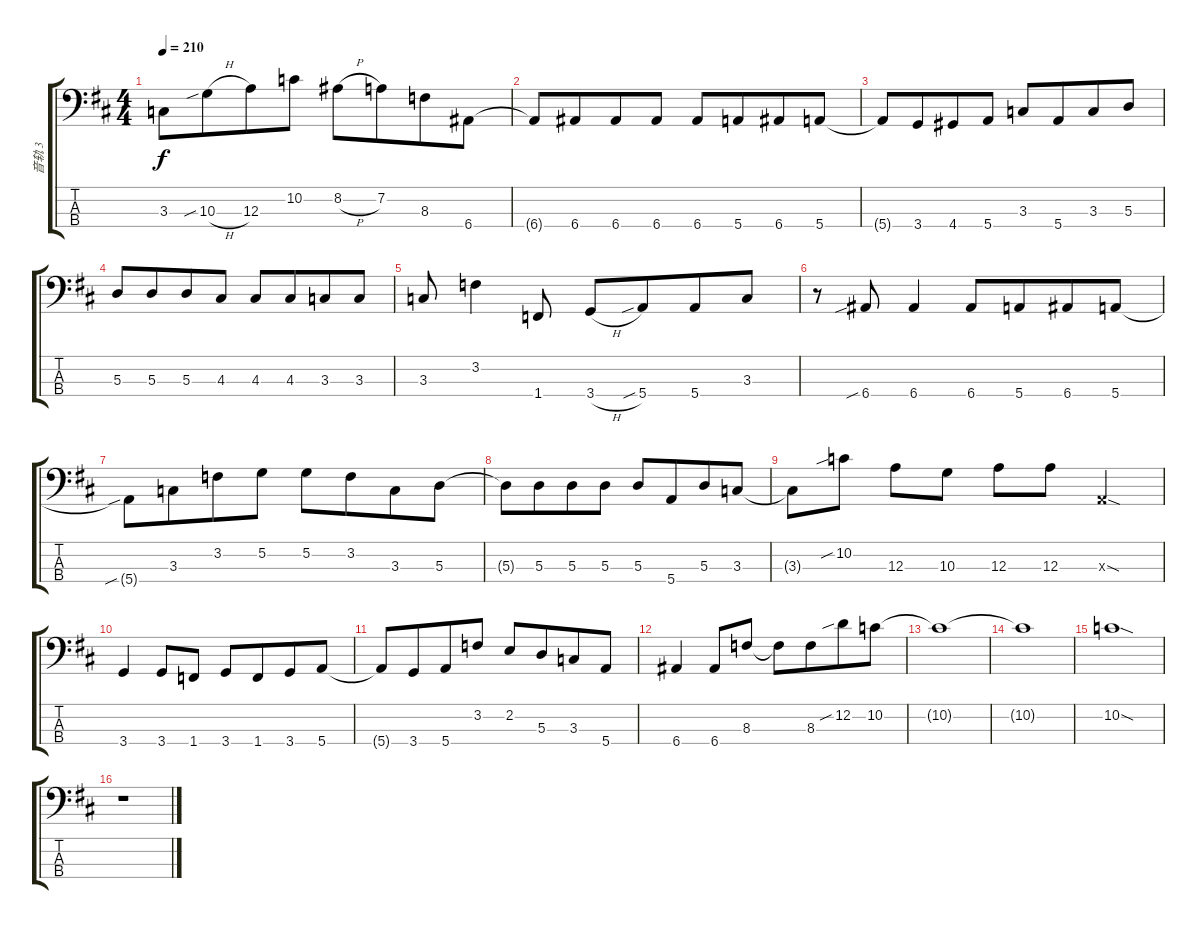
\track ("音轨 3" "音轨 3") {instrument electricbassfinger}
\staff {score tabs}
\tuning (G2 D2 A1 E1) {hide}
\ts (4 4)
\tempo 210
\clef f4
\ks d
3.3{t}.8{dy f} 10.3{sib h}.8{beam merge} 12.3.8 10.2.8 8.2{h}.8 7.2.8{beam merge} 8.3.8 6.4.8 |
6.4{t}.8 6.4.8{beam merge} 6.4.8 6.4.8 6.4.8 5.4.8{beam merge} 6.4.8 5.4.8 |
5.4{t}.8 3.4.8{beam merge} 4.4.8 5.4.8 3.3.8 5.4.8{beam merge} 3.3.8 5.3.8 |
5.3.8 5.3.8{beam merge} 5.3.8 4.3.8 4.3.8 4.3.8{beam merge} 3.3.8 3.3.8 |
3.3.8 3.2.4 1.4.8 3.4{h}.8 5.4{sib}.8{beam merge} 5.4.8 3.3.8 |
r.8 6.4{sib}.8 6.4.4 6.4.8 5.4.8{beam merge} 6.4.8 5.4.8 |
5.4{sib t}.8 3.3.8{beam merge} 3.2.8 5.2.8 5.2.8 3.2.8{beam merge} 3.3.8 5.3.8 |
5.3{t}.8 5.3.8{beam merge} 5.3.8 5.3.8 5.3.8 5.4.8{beam merge} 5.3.8 3.3.8 |
3.3{t}.8 10.2{sib}.8 12.3.8 10.3.8 12.3.8 12.3.8 0.3{sod x}.4 |
3.4.4 3.4.8 1.4.8 3.4.8 1.4.8{beam merge} 3.4.8 5.4.8 |
5.4{t}.8 3.4.8{beam merge} 5.4.8 3.2.8 2.2.8 5.3.8{beam merge} 3.3.8 5.4.8 |
6.4.4 6.4.8 8.3.8 8.3{t}.8 8.3.8{beam merge} 12.2{sib}.8 10.2.8 |
10.2{t}.1 |
10.2{t}.1 |
10.2{sod}.1 |
r.1
